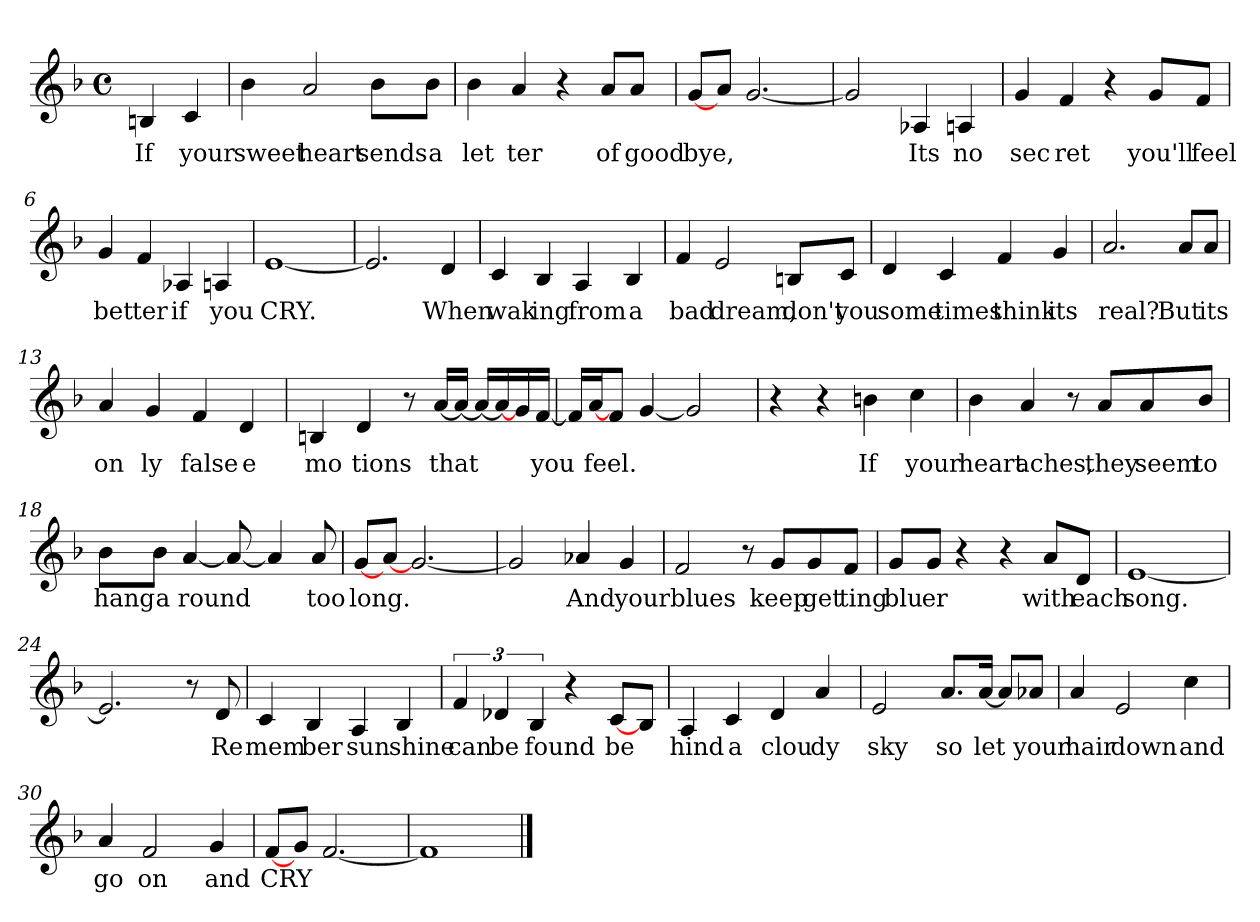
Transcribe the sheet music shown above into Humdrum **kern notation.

**kern	**text
*part1	*part1
*staff1	*staff1
*clefG2	*
*k[b-]	*
*F:	*
*M4/4	*
*met(c)	*
=	=
4Bn/	If
4c/	your
=1	=1
4b-\	sweet
2a/	heart
8b-\L	sends
8b-\J	a
=2	=2
4b-\	let
4a/	ter
4r	.
8a/L	of
8a/J	good
=3	=3
[8g/L	bye,
8a/J	.
[2.g/	.
=4	=4
2g/]	.
4A-X/	Its
4An/	no
!!LO:LB:g=z
=5	=5
4g/	sec
4f/	ret
4r	.
8g/L	you'll
8f/J	feel
=6	=6
4g/	bet
4f/	ter
4A-X/	if
4An/	you
=7	=7
[1e	CRY.
=8	=8
2.e/]	.
4d/	When
!!LO:LB:g=z
=9	=9
4c/	wak
4B-/	ing
4A/	from
4B-/	a
=10	=10
4f/	bad
2e/	dream,
8Bn/L	don't
8c/J	you
=11	=11
4d/	some
4c/	times
4f/	think
4g/	its
=12	=12
2.a/	real?
8a/L	But
8a/J	its
!!LO:LB:g=z
=13	=13
4a/	on
4g/	ly
4f/	false
4d/	e
=14	=14
4Bn/	mo
4d/	tions
8r	.
[16a/LL	that
16a/JJ_	.
16a/LL_	.
16a/_	.
16g/	.
[16f/JJ	you
=15	=15
16f/LL]	.
[16a/J	feel.
8f/J	.
[4g/	.
2g/]	.
=16	=16
4r	.
4r	.
4bn\	If
4cc\	your
!!LO:LB:g=z
=17	=17
4b-\	heart
4a/	aches,
8r	.
8a/L	they
8a/	seem
8b-/J	to
=18	=18
8b-\L	hang
8b-\J	a
[4a/	round
8a/_	.
4a/]	.
8a/	too
=19	=19
[8g/L	long.
[8a/J	.
[2.g/	.
=20	=20
2g/]	.
4a-X/	And
4g/	your
!!LO:LB:g=z
=21	=21
2f/	blues
8r	.
8g/L	keep
8g/	get
8f/J	ting
=22	=22
8g/L	blu
8g/J	er
4r	.
4r	.
8a/L	with
8d/J	each
=23	=23
[1e	song.
=24	=24
2.e/]	.
8r	.
8d/	Re
=25	=25
4c/	mem
4B-/	ber
4A/	sun
4B-/	shine
!!LO:LB:g=z
=26	=26
6f/	can
6d-X/	be
6B-/	found
4r	.
[8c/L	be
8B-/J	.
=27	=27
4A/	hind
4c/	a
4d/	clou
4a/	dy
=28	=28
2e/	sky
8.a/L	so
[16a/Jk	let
8a/L]	.
8a-X/J	your
!!LO:LB:g=z
=29	=29
4a/	hair
2e/	down
4cc\	and
=30	=30
4a/	go
2f/	on
4g/	and
=31	=31
[8f/L	CRY
8g/J	.
[2.f/	.
=32	=32
1f]	.
==	==
*-	*-
